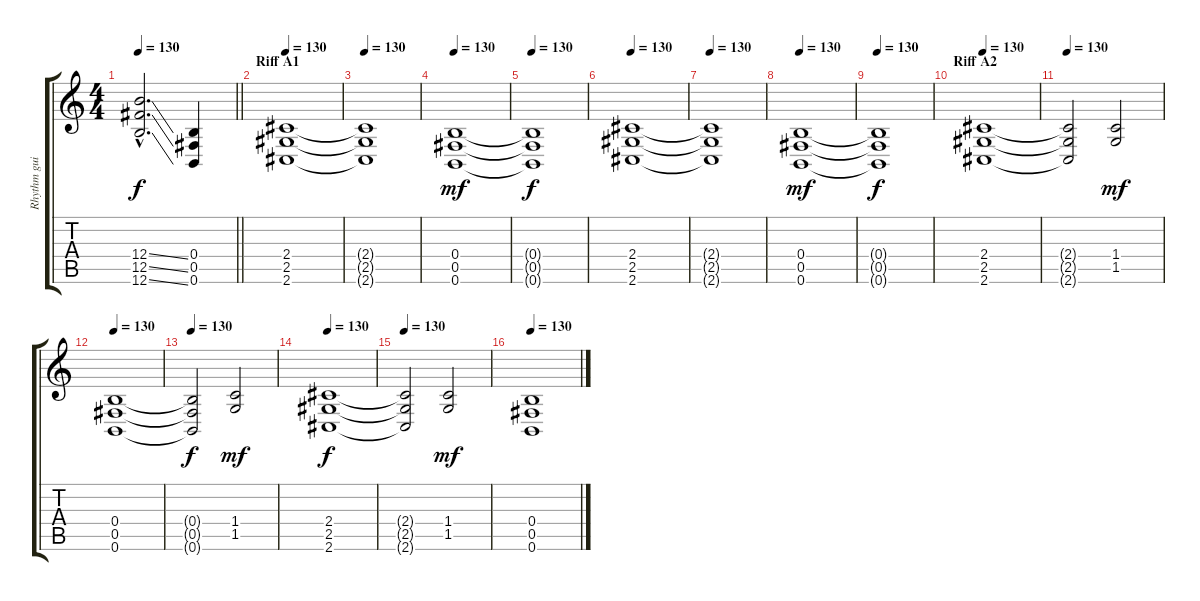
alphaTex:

\track ("Rhythm guitar" "Rhythm gui") {instrument distortionguitar}
\staff {score tabs}
\tuning (Db4 Ab3 E3 B2 Gb2 B1) {hide}
\ts (4 4)
\tempo 130
\clef g2
\barLineRight lightlight
\ks c
(12.4{ss hac} 12.5{ss hac} 12.6{ss hac}).2{d dy f balance 16} (0.4 0.5 0.6).4{balance 8} |
\section ("" "Riff A1")
\tempo 130
(2.4 2.5 2.6).1{balance 8} |
\tempo 130
(2.4{t} 2.5{t} 2.6{t}).1 |
\tempo 130
(0.4 0.5 0.6).1{dy mf} |
\tempo 130
(0.4{t} 0.5{t} 0.6{t}).1{dy f} |
\tempo 130
(2.4 2.5 2.6).1 |
\tempo 130
(2.4{t} 2.5{t} 2.6{t}).1 |
\tempo 130
(0.4 0.5 0.6).1{dy mf} |
\tempo 130
(0.4{t} 0.5{t} 0.6{t}).1{dy f} |
\section ("" "Riff A2")
\tempo 130
(2.4 2.5 2.6).1 |
\tempo 130
(2.4{t} 2.5{t} 2.6{t}).2 (1.4 1.5).2{dy mf} |
\tempo 130
(0.4 0.5 0.6).1 |
\tempo 130
(0.4{t} 0.5{t} 0.6{t}).2{dy f} (1.4 1.5).2{dy mf} |
\tempo 130
(2.4 2.5 2.6).1{dy f} |
\tempo 130
(2.4{t} 2.5{t} 2.6{t}).2 (1.4 1.5).2{dy mf} |
\tempo 130
(0.4 0.5 0.6).1
